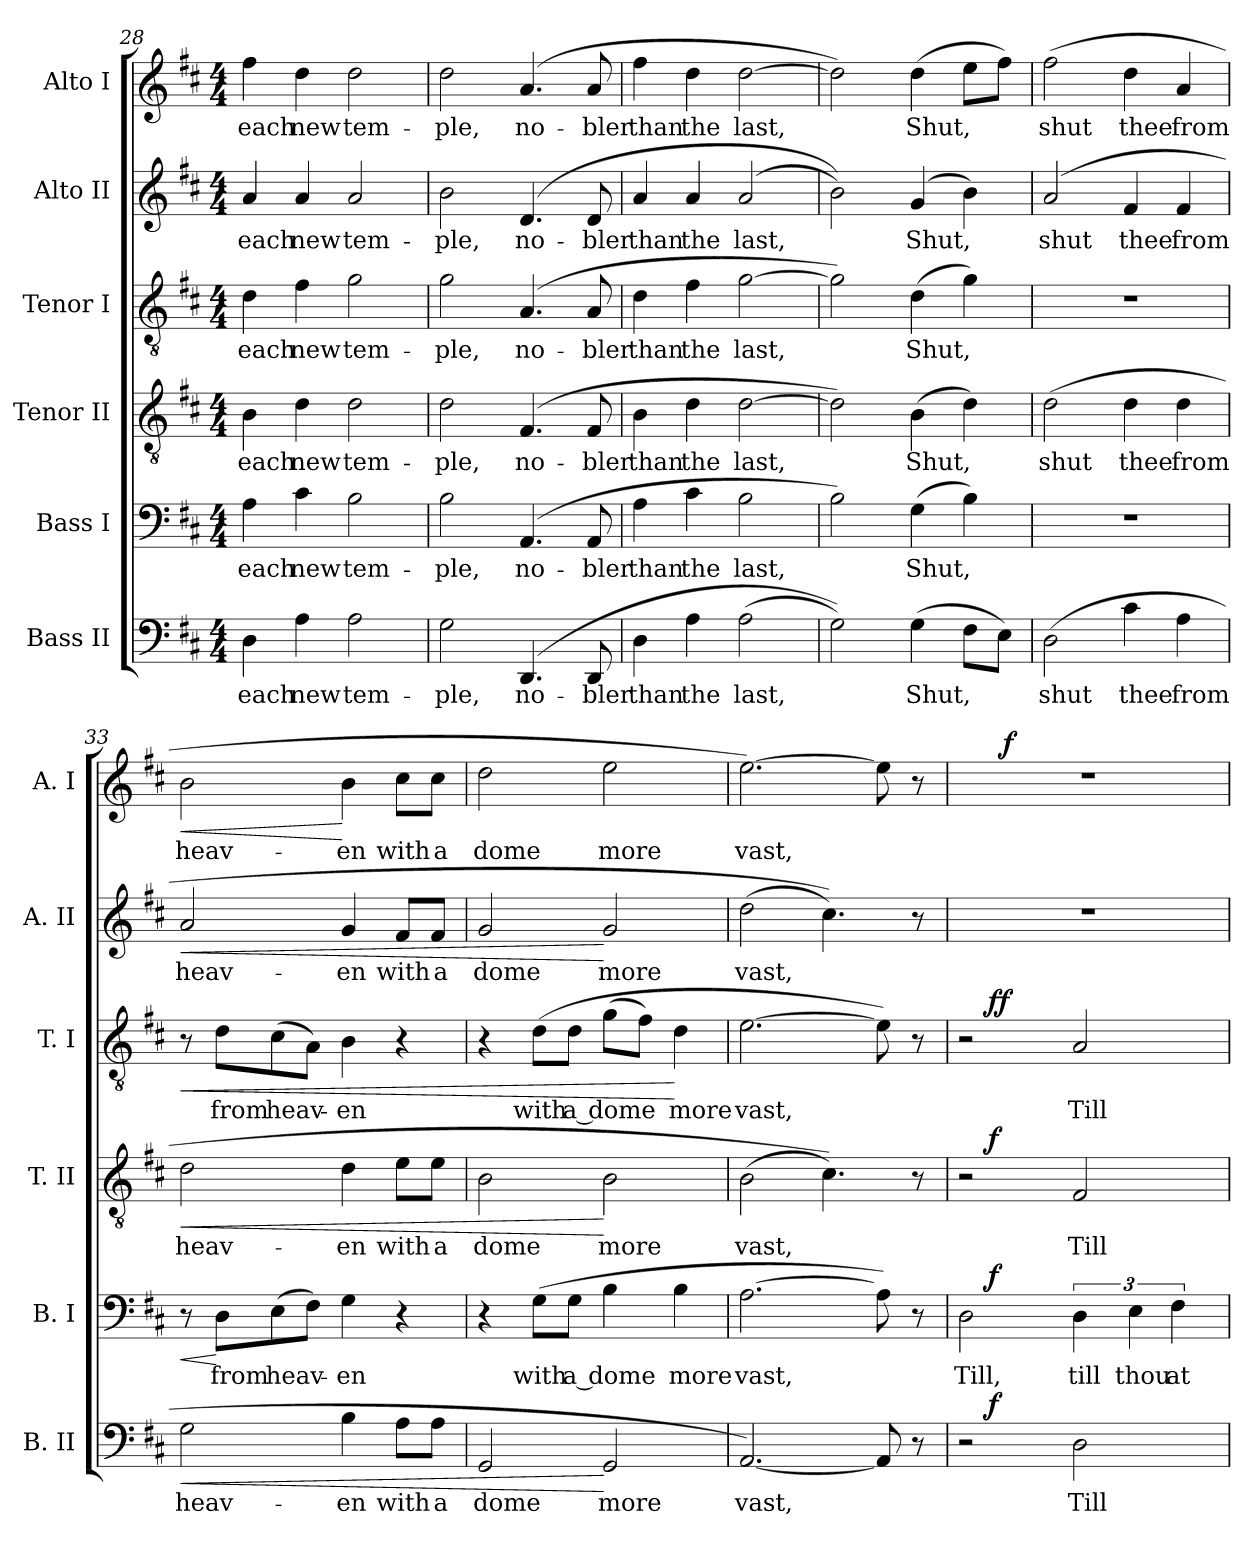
**kern	**text	**dynam	**kern	**text	**dynam	**kern	**text	**dynam	**kern	**text	**dynam	**kern	**text	**dynam	**kern	**text	**dynam
*part6	*part6	*part6	*part5	*part5	*part5	*part4	*part4	*part4	*part3	*part3	*part3	*part2	*part2	*part2	*part1	*part1	*part1
*staff6	*staff6	*staff6	*staff5	*staff5	*staff5	*staff4	*staff4	*staff4	*staff3	*staff3	*staff3	*staff2	*staff2	*staff2	*staff1	*staff1	*staff1
*I"Bass II	*	*	*I"Bass I	*	*	*I"Tenor II	*	*	*I"Tenor I	*	*	*I"Alto II	*	*	*I"Alto I	*	*
*I'B. II	*	*	*I'B. I	*	*	*I'T. II	*	*	*I'T. I	*	*	*I'A. II	*	*	*I'A. I	*	*
!!LO:LB:g=z
*clefF4	*	*	*clefF4	*	*	*clefGv2	*	*	*clefGv2	*	*	*clefG2	*	*	*clefG2	*	*
*k[f#c#]	*	*	*k[f#c#]	*	*	*k[f#c#]	*	*	*k[f#c#]	*	*	*k[f#c#]	*	*	*k[f#c#]	*	*
*D:	*	*	*D:	*	*	*D:	*	*	*D:	*	*	*D:	*	*	*D:	*	*
*M4/4	*	*	*M4/4	*	*	*M4/4	*	*	*M4/4	*	*	*M4/4	*	*	*M4/4	*	*
=28	=28	=28	=28	=28	=28	=28	=28	=28	=28	=28	=28	=28	=28	=28	=28	=28	=28
!	!LO:LY:b:cj	!	!	!LO:LY:b:cj	!	!	!LO:LY:b:cj	!	!	!LO:LY:b:cj	!	!	!LO:LY:b:cj	!	!	!LO:LY:b:cj	!
4D\	each	.	4A\	each	.	4B\	each	.	4d\	each	.	4a/	each	.	4ff#\	each	.
!	!LO:LY:b:cj	!	!	!LO:LY:b:cj	!	!	!LO:LY:b:cj	!	!	!LO:LY:b:cj	!	!	!LO:LY:b:cj	!	!	!LO:LY:b:cj	!
4A\	new	.	4c#\	new	.	4d\	new	.	4f#\	new	.	4a/	new	.	4dd\	new	.
!	!LO:LY:b:cj	!	!	!LO:LY:b:cj	!	!	!LO:LY:b:cj	!	!	!LO:LY:b:cj	!	!	!LO:LY:b:cj	!	!	!LO:LY:b:cj	!
2A\	tem-	.	2B\	tem-	.	2d\	tem-	.	2g\	tem-	.	2a/	tem-	.	2dd\	tem-	.
=29	=29	=29	=29	=29	=29	=29	=29	=29	=29	=29	=29	=29	=29	=29	=29	=29	=29
!	!LO:LY:b:cj	!	!	!LO:LY:b:cj	!	!	!LO:LY:b:cj	!	!	!LO:LY:b:cj	!	!	!LO:LY:b:cj	!	!	!LO:LY:b:cj	!
2G\	-ple,	.	2B\	-ple,	.	2d\	-ple,	.	2g\	-ple,	.	2b\	-ple,	.	2dd\	-ple,	.
!	!LO:LY:b:cj	!	!	!LO:LY:b:cj	!	!	!LO:LY:b:cj	!	!	!LO:LY:b:cj	!	!	!LO:LY:b:cj	!	!	!LO:LY:b:cj	!
(>4.DD/	no-	.	(>4.AA/	no-	.	(>4.F#/	no-	.	(>4.A/	no-	.	(>4.d/	no-	.	(>4.a/	no-	.
!	!LO:LY:b:cj	!	!	!LO:LY:b:cj	!	!	!LO:LY:b:cj	!	!	!LO:LY:b:cj	!	!	!LO:LY:b:cj	!	!	!LO:LY:b:cj	!
8DD/	-bler	.	8AA/	-bler	.	8F#/	-bler	.	8A/	-bler	.	8d/	-bler	.	8a/	-bler	.
=30	=30	=30	=30	=30	=30	=30	=30	=30	=30	=30	=30	=30	=30	=30	=30	=30	=30
!	!LO:LY:b:cj	!	!	!LO:LY:b:cj	!	!	!LO:LY:b:cj	!	!	!LO:LY:b:cj	!	!	!LO:LY:b:cj	!	!	!LO:LY:b:cj	!
4D\	than	.	4A\	than	.	4B\	than	.	4d\	than	.	4a/	than	.	4ff#\	than	.
!	!LO:LY:b:cj	!	!	!LO:LY:b:cj	!	!	!LO:LY:b:cj	!	!	!LO:LY:b:cj	!	!	!LO:LY:b:cj	!	!	!LO:LY:b:cj	!
4A\	the	.	4c#\	the	.	4d\	the	.	4f#\	the	.	4a/	the	.	4dd\	the	.
!	!LO:LY:b	!	!	!LO:LY:b	!	!	!LO:LY:b	!	!	!LO:LY:b	!	!	!LO:LY:b	!	!	!LO:LY:b	!
(<2A\	last,	.	2B\	last,	.	[>2d\	last,	.	[>2g\	last,	.	(<2a/	last,	.	[>2dd\	last,	.
=31	=31	=31	=31	=31	=31	=31	=31	=31	=31	=31	=31	=31	=31	=31	=31	=31	=31
2G\))	.	.	2B\)	.	.	2d\])	.	.	2g\])	.	.	2b\))	.	.	2dd\])	.	.
!	!LO:LY:b:cj	!	!	!LO:LY:b:cj	!	!	!LO:LY:b:cj	!	!	!LO:LY:b:cj	!	!	!LO:LY:b:cj	!	!	!LO:LY:b:cj	!
(>4G\	Shut,	.	(>4G\	Shut,	.	(>4B\	Shut,	.	(>4d\	Shut,	.	(>4g/	Shut,	.	(>4dd\	Shut,	.
8F#\L	.	.	4B\)	.	.	4d\)	.	.	4g\)	.	.	4b\)	.	.	8ee\L	.	.
8E\J)	.	.	.	.	.	.	.	.	.	.	.	.	.	.	8ff#\J)	.	.
=32	=32	=32	=32	=32	=32	=32	=32	=32	=32	=32	=32	=32	=32	=32	=32	=32	=32
!	!LO:LY:b:cj	!	!	!	!	!	!LO:LY:b:cj	!	!	!	!	!	!LO:LY:b:cj	!	!	!LO:LY:b:cj	!
(<2D\	shut	.	1r	.	.	(<2d\	shut	.	1r	.	.	(<2a/	shut	.	(<2ff#\	shut	.
!	!LO:LY:b:cj	!	!	!	!	!	!LO:LY:b:cj	!	!	!	!	!	!LO:LY:b:cj	!	!	!LO:LY:b:cj	!
4c#\	thee	.	.	.	.	4d\	thee	.	.	.	.	4f#/	thee	.	4dd\	thee	.
!	!LO:LY:b:cj	!	!	!	!	!	!LO:LY:b:cj	!	!	!	!	!	!LO:LY:b:cj	!	!	!LO:LY:b:cj	!
4A\	from	.	.	.	.	4d\	from	.	.	.	.	4f#/	from	.	4a/	from	.
!!LO:PB:g=z
=33	=33	=33	=33	=33	=33	=33	=33	=33	=33	=33	=33	=33	=33	=33	=33	=33	=33
!	!LO:LY:b:cj	!LO:HP:b	!	!	!LO:HP:b	!	!LO:LY:b:cj	!LO:HP:b	!	!	!LO:HP:b	!	!LO:LY:b:cj	!LO:HP:b	!	!LO:LY:b:cj	!LO:HP:b
2G\	heav-	<	8r	.	<	2d\	heav-	<	8r	.	<	2a/	heav-	<	2b\	heav-	<
!	!	!	!	!LO:LY:b:cj	!	!	!	!	!	!LO:LY:b:cj	!	!	!	!	!	!	!
.	.	.	8D\L	from	[	.	.	.	8d\L	from	.	.	.	.	.	.	.
!	!	!	!	!LO:LY:b:cj	!	!	!	!	!	!LO:LY:b:cj	!	!	!	!	!	!	!
.	.	.	(>8E\	heav-	.	.	.	.	(>8c#\	heav-	.	.	.	.	.	.	.
.	.	.	8F#\J)	.	.	.	.	.	8A\J)	.	.	.	.	.	.	.	.
!	!LO:LY:b:cj	!	!	!LO:LY:b:cj	!	!	!LO:LY:b:cj	!	!	!LO:LY:b:cj	!	!	!LO:LY:b:cj	!	!	!LO:LY:b:cj	!
4B\	-en	.	4G\	-en	.	4d\	-en	.	4B\	-en	.	4g/	-en	.	4b\	-en	[
!	!LO:LY:b:cj	!	!	!	!	!	!LO:LY:b:cj	!	!	!	!	!	!LO:LY:b:cj	!	!	!LO:LY:b:cj	!
8A\L	with	.	4r	.	.	8e\L	with	.	4r	.	.	8f#/L	with	.	8cc#\L	with	.
!	!LO:LY:b:cj	!	!	!	!	!	!LO:LY:b:cj	!	!	!	!	!	!LO:LY:b:cj	!	!	!LO:LY:b:cj	!
8A\J	a	.	.	.	.	8e\J	a	.	.	.	.	8f#/J	a	.	8cc#\J	a	.
=34	=34	=34	=34	=34	=34	=34	=34	=34	=34	=34	=34	=34	=34	=34	=34	=34	=34
!	!LO:LY:b:cj	!	!	!	!	!	!LO:LY:b:cj	!	!	!	!	!	!LO:LY:b:cj	!	!	!LO:LY:b:cj	!
2GG/	dome	.	4r	.	.	2B\	dome	.	4r	.	.	2g/	dome	.	2dd\	dome	.
!	!	!	!	!LO:LY:b:cj	!	!	!	!	!	!LO:LY:b:cj	!	!	!	!	!	!	!
.	.	.	(>8G\L	with	.	.	.	.	(>8d\L	with	.	.	.	.	.	.	.
!	!	!	!	!LO:LY:b:cj	!	!	!	!	!	!LO:LY:b:cj	!	!	!	!	!	!	!
.	.	.	8G\J	a dome	.	.	.	.	8d\J	a dome	.	.	.	.	.	.	.
!	!LO:LY:b:cj	!	!	!	!	!	!LO:LY:b:cj	!	!	!	!	!	!LO:LY:b:cj	!	!	!LO:LY:b:cj	!
2GG/	more	[	4B\	.	.	2B\	more	[	(<8g\L	.	.	2g/	more	[	2ee\	more	.
.	.	.	.	.	.	.	.	.	8f#\J)	.	.	.	.	.	.	.	.
!	!	!	!	!LO:LY:b:cj	!	!	!	!	!	!LO:LY:b:cj	!	!	!	!	!	!	!
.	.	.	4B\	more	.	.	.	.	4d\	more	[	.	.	.	.	.	.
=35	=35	=35	=35	=35	=35	=35	=35	=35	=35	=35	=35	=35	=35	=35	=35	=35	=35
!	!LO:LY:b	!	!	!LO:LY:b	!	!	!LO:LY:b	!	!	!LO:LY:b	!	!	!LO:LY:b	!	!	!LO:LY:b	!
[<2.AA/)	vast,	.	[>2.A\	vast,	.	(<2B\	vast,	.	[>2.e\	vast,	.	(<2dd\	vast,	.	[>2.ee\)	vast,	.
.	.	.	.	.	.	4.c#\))	.	.	.	.	.	4.cc#\))	.	.	.	.	.
8AA/]	.	.	8A\])	.	.	.	.	.	8e\])	.	.	.	.	.	8ee\]	.	.
8r	.	.	8r	.	.	8r	.	.	8r	.	.	8r	.	.	8r	.	.
=36	=36	=36	=36	=36	=36	=36	=36	=36	=36	=36	=36	=36	=36	=36	=36	=36	=36
!	!	!	!	!LO:LY:b:cj	!	!	!	!	!	!	!	!	!	!	!	!	!
*^	*	*	*^	*	*	*^	*	*	*^	*	*	*	*	*	*^	*	*
2r	16.ryy	.	.	2D\	16.ryy	Till,	.	2r	16.ryy	.	.	2r	16.ryy	.	.	1r	.	.	1r	8ryy	.	.
!	!	!	!LO:DY:b	!	!	!	!LO:DY:b	!	!	!	!LO:DY:b	!	!	!	!LO:DY:a	!	!	!	!	!	!	!
!	!	!	!	!	!	!	!	!	!	!	!	!	!	!	!LO:DY:n=1:b	!	!	!	!	!	!	!
.	2ryy	.	f	.	2ryy	.	f	.	2ryy	.	f	.	2ryy	.	f f	.	.	.	.	.	.	.
!	!	!	!	!	!	!	!	!	!	!	!	!	!	!	!	!	!	!	!	!	!	!LO:DY:b
.	.	.	.	.	.	.	.	.	.	.	.	.	.	.	.	.	.	.	.	2..ryy	.	f
!	!	!LO:LY:b:cj	!	!	!	!LO:LY:b:cj	!	!	!	!LO:LY:b:cj	!	!	!	!LO:LY:b:cj	!	!	!	!	!	!	!	!
2D\	.	Till	.	6D\	.	till	.	2F#/	.	Till	.	2A/	.	Till	.	.	.	.	.	.	.	.
.	4ryy	.	.	.	4ryy	.	.	.	4ryy	.	.	.	4ryy	.	.	.	.	.	.	.	.	.
!	!	!	!	!	!	!LO:LY:b:cj	!	!	!	!	!	!	!	!	!	!	!	!	!	!	!	!
.	.	.	.	6E\	.	thou	.	.	.	.	.	.	.	.	.	.	.	.	.	.	.	.
!	!	!	!	!	!	!LO:LY:b:cj	!	!	!	!	!	!	!	!	!	!	!	!	!	!	!	!
.	.	.	.	6F#\	.	at	.	.	.	.	.	.	.	.	.	.	.	.	.	.	.	.
.	8ryy	.	.	.	8ryy	.	.	.	8ryy	.	.	.	8ryy	.	.	.	.	.	.	.	.	.
.	32ryy	.	.	.	32ryy	.	.	.	32ryy	.	.	.	32ryy	.	.	.	.	.	.	.	.	.
*v	*v	*	*	*	*	*	*	*v	*v	*	*	*v	*v	*	*	*	*	*	*v	*v	*	*
*	*	*	*v	*v	*	*	*	*	*	*	*	*	*	*	*	*	*	*
=	=	=	=	=	=	=	=	=	=	=	=	=	=	=	=	=	=
*-	*-	*-	*-	*-	*-	*-	*-	*-	*-	*-	*-	*-	*-	*-	*-	*-	*-
